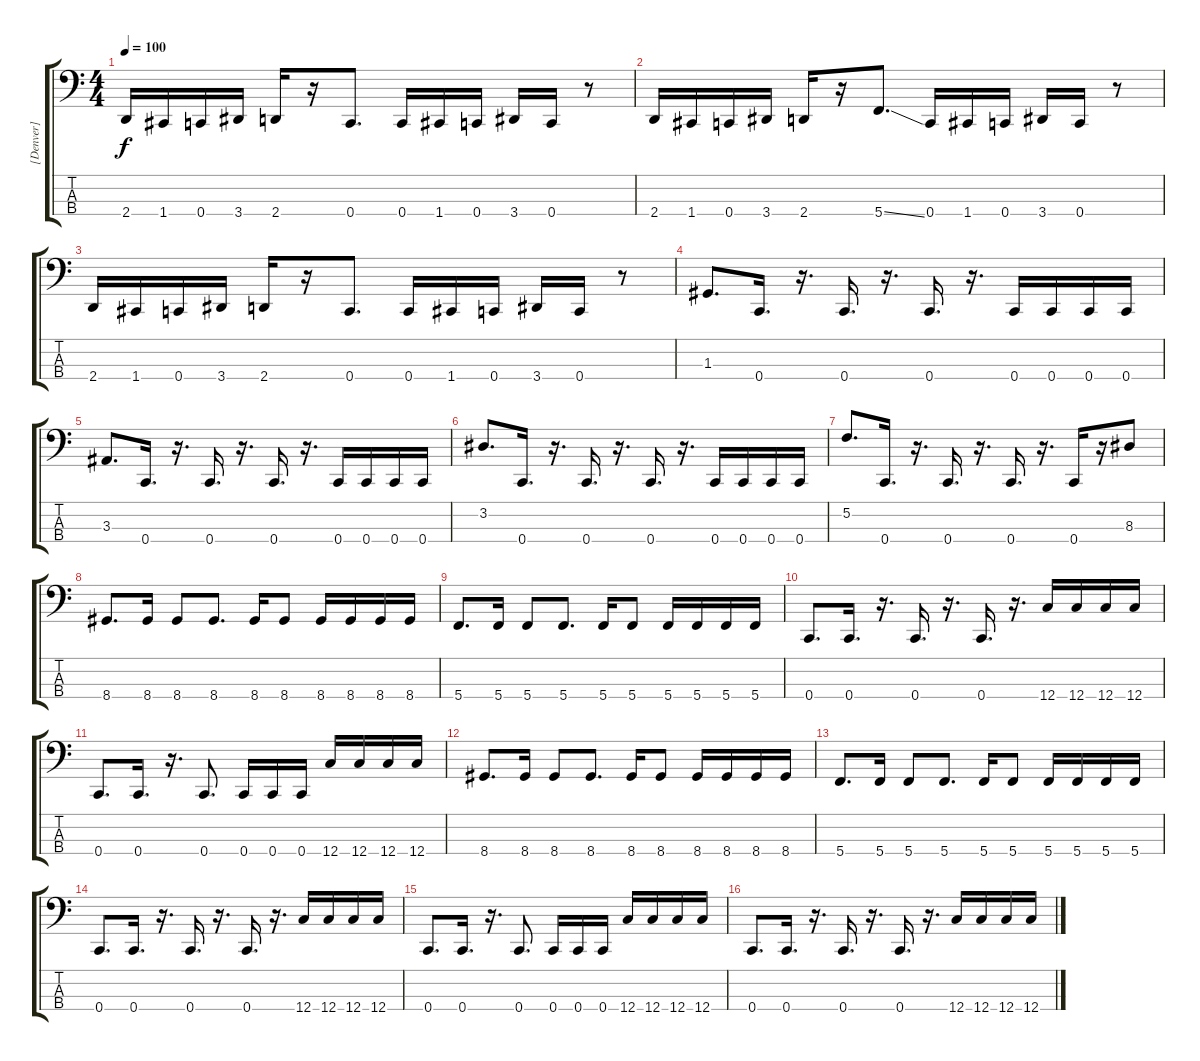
\track ("[Denver]" "[Denver]") {instrument electricbasspick}
\staff {score tabs}
\tuning (F2 C2 G1 C1) {hide}
\ts (4 4)
\tempo 100
\clef f4
\ks c
2.4.16{dy f} 1.4.16 0.4.16 3.4.16 2.4.16 r.16 0.4.8{d} 0.4.16 1.4.16 0.4.16 3.4.16 0.4.16 r.8 |
2.4.16 1.4.16 0.4.16 3.4.16 2.4.16 r.16 5.4{ss}.8{d} 0.4.16 1.4.16 0.4.16 3.4.16 0.4.16 r.8 |
2.4.16 1.4.16 0.4.16 3.4.16 2.4.16 r.16 0.4.8{d} 0.4.16 1.4.16 0.4.16 3.4.16 0.4.16 r.8 |
1.3.8{d} 0.4.16{d} r.16{d} 0.4.16{d} r.16{d} 0.4.16{d} r.16{d} 0.4.16 0.4.16 0.4.16 0.4.16 |
3.3.8{d} 0.4.16{d} r.16{d} 0.4.16{d} r.16{d} 0.4.16{d} r.16{d} 0.4.16 0.4.16 0.4.16 0.4.16 |
3.2.8{d} 0.4.16{d} r.16{d} 0.4.16{d} r.16{d} 0.4.16{d} r.16{d} 0.4.16 0.4.16 0.4.16 0.4.16 |
5.2.8{d} 0.4.16{d} r.16{d} 0.4.16{d} r.16{d} 0.4.16{d} r.16{d} 0.4.16 r.16 8.3.8 |
8.4.8{d} 8.4.16 8.4.8 8.4.8{d} 8.4.16 8.4.8 8.4.16 8.4.16 8.4.16 8.4.16 |
5.4.8{d} 5.4.16 5.4.8 5.4.8{d} 5.4.16 5.4.8 5.4.16 5.4.16 5.4.16 5.4.16 |
0.4.8{d} 0.4.16{d} r.16{d} 0.4.16{d} r.16{d} 0.4.16{d} r.16{d} 12.4.16 12.4.16 12.4.16 12.4.16 |
0.4.8{d} 0.4.16{d} r.16{d} 0.4.8{d} 0.4.16 0.4.16 0.4.16 12.4.16 12.4.16 12.4.16 12.4.16 |
8.4.8{d} 8.4.16 8.4.8 8.4.8{d} 8.4.16 8.4.8 8.4.16 8.4.16 8.4.16 8.4.16 |
5.4.8{d} 5.4.16 5.4.8 5.4.8{d} 5.4.16 5.4.8 5.4.16 5.4.16 5.4.16 5.4.16 |
0.4.8{d} 0.4.16{d} r.16{d} 0.4.16{d} r.16{d} 0.4.16{d} r.16{d} 12.4.16 12.4.16 12.4.16 12.4.16 |
0.4.8{d} 0.4.16{d} r.16{d} 0.4.8{d} 0.4.16 0.4.16 0.4.16 12.4.16 12.4.16 12.4.16 12.4.16 |
0.4.8{d} 0.4.16{d} r.16{d} 0.4.16{d} r.16{d} 0.4.16{d} r.16{d} 12.4.16 12.4.16 12.4.16 12.4.16
